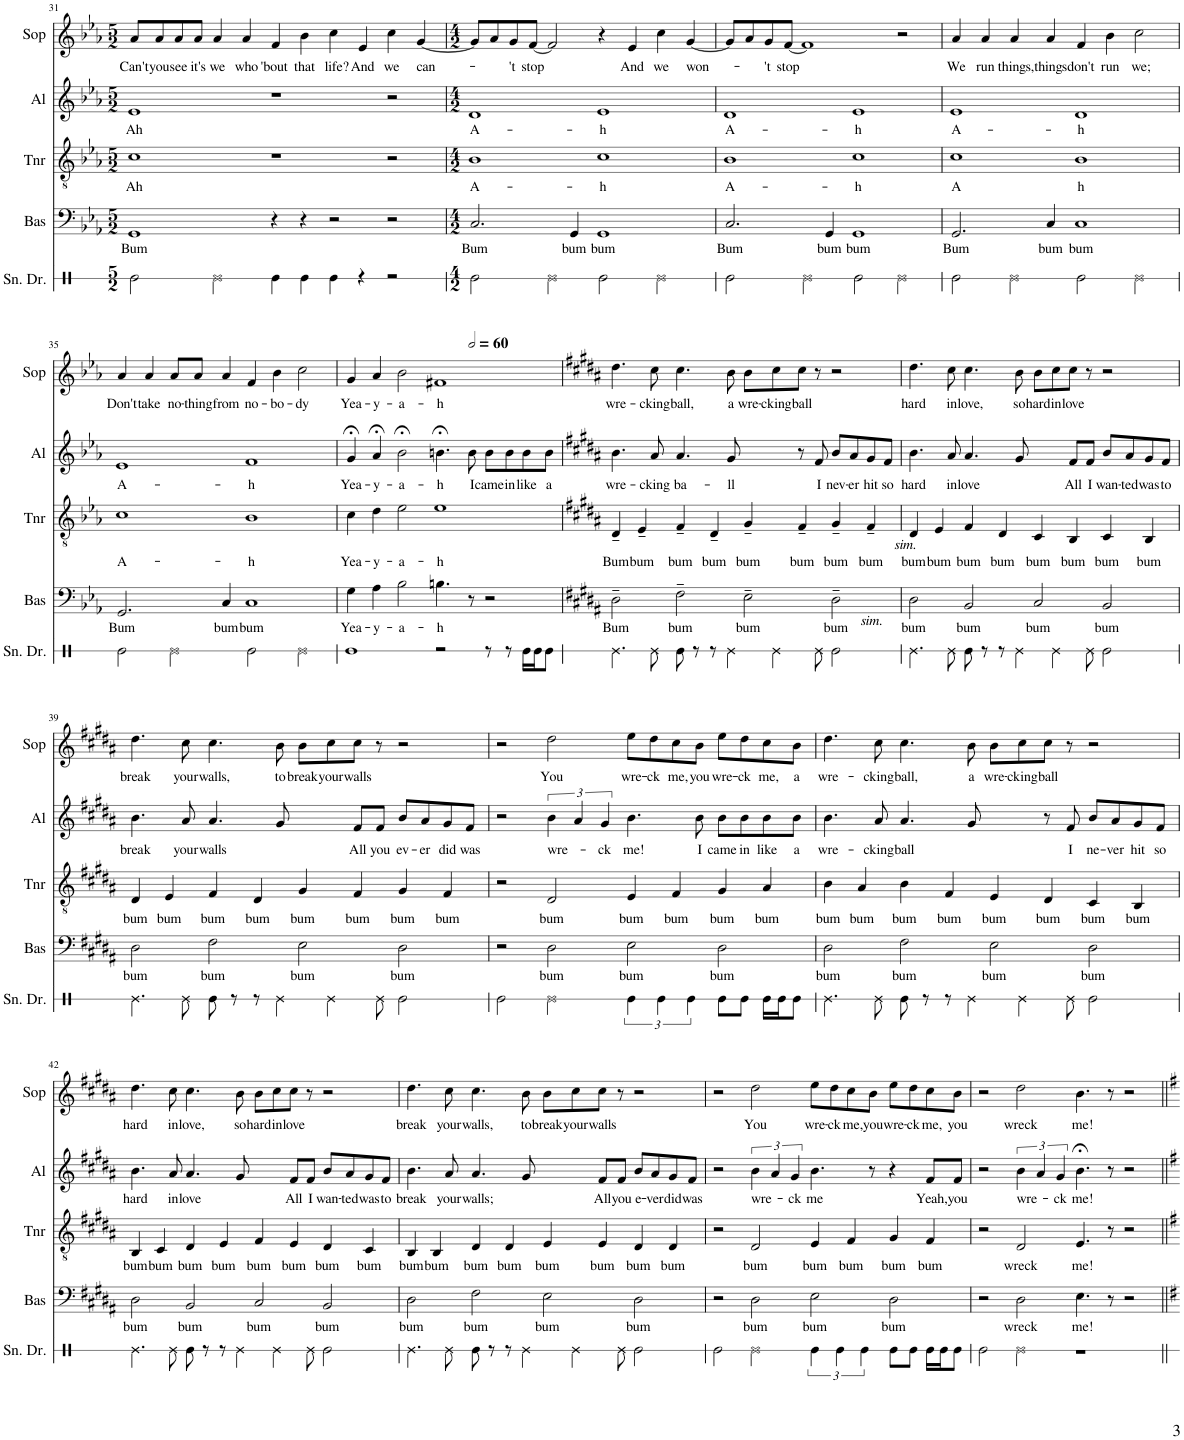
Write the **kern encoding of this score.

**kern	**kern	**text	**kern	**text	**kern	**text	**kern	**text
*part5	*part4	*part4	*part3	*part3	*part2	*part2	*part1	*part1
*staff5	*staff4	*staff4	*staff3	*staff3	*staff2	*staff2	*staff1	*staff1
*I"Snare Drum	*I"Bass	*	*I"Tenor	*	*I"Alto	*	*I"Soprano	*
*I'Sn. Dr.	*I'Bas	*	*I'Tnr	*	*I'Al	*	*I'Sop	*
!!LO:PB:g=z
*clefX	*clefF4	*	*clefGv2	*	*clefG2	*	*clefG2	*
*k[]	*k[b-e-a-]	*	*k[b-e-a-]	*	*k[b-e-a-]	*	*k[b-e-a-]	*
*M5/2	*M5/2	*	*M5/2	*	*M5/2	*	*M5/2	*
=31	=31	=31	=31	=31	=31	=31	=31	=31
!	!	!LO:LY:b	!	!LO:LY:b	!	!LO:LY:b	!	!LO:LY:b
2Re\	1GG	Bum	1c	Ah	1e-	Ah	8a-/L	Can't
!	!	!	!	!	!	!	!	!LO:LY:b
.	.	.	.	.	.	.	8a-/	you
!	!	!	!	!	!	!	!	!LO:LY:b
.	.	.	.	.	.	.	8a-/	see
!	!	!	!	!	!	!	!	!LO:LY:b
.	.	.	.	.	.	.	8a-/J	it's
!	!	!	!	!	!	!	!	!LO:LY:b
2Re\	.	.	.	.	.	.	4a-/	we
!	!	!	!	!	!	!	!	!LO:LY:b
.	.	.	.	.	.	.	4a-/	who
!	!	!	!	!	!	!	!	!LO:LY:b
4Re\	4r	.	1r	.	1r	.	4f/	'bout
!	!	!	!	!	!	!	!	!LO:LY:b
4Re\	4r	.	.	.	.	.	4b-\	that
!	!	!	!	!	!	!	!	!LO:LY:b
4Re\	2r	.	.	.	.	.	4cc\	life?
!	!	!	!	!	!	!	!	!LO:LY:b
4r	.	.	.	.	.	.	4e-/	And
!	!	!	!	!	!	!	!	!LO:LY:b
2r	2r	.	2r	.	2r	.	4cc\	we
!	!	!	!	!	!	!	!	!LO:LY:b
.	.	.	.	.	.	.	[4g/	can-
=32	=32	=32	=32	=32	=32	=32	=32	=32
*M4/2	*M4/2	*	*M4/2	*	*M4/2	*	*M4/2	*
!	!	!LO:LY:b	!	!LO:LY:b	!	!LO:LY:b	!	!
2Re\	2.C/	Bum	1B-	A-	1d	A-	8g/L]	.
.	.	.	.	.	.	.	8a-/	.
!	!	!	!	!	!	!	!	!LO:LY:b
.	.	.	.	.	.	.	8g/	-'t
!	!	!	!	!	!	!	!	!LO:LY:b
.	.	.	.	.	.	.	[8f/J	stop
2Re\	.	.	.	.	.	.	2f/]	.
!	!	!LO:LY:b	!	!	!	!	!	!
.	4GG/	bum	.	.	.	.	.	.
!	!	!LO:LY:b	!	!LO:LY:b	!	!LO:LY:b	!	!
2Re\	1GG	bum	1c	-h	1e-	-h	4r	.
!	!	!	!	!	!	!	!	!LO:LY:b
.	.	.	.	.	.	.	4e-/	And
!	!	!	!	!	!	!	!	!LO:LY:b
2Re\	.	.	.	.	.	.	4cc\	we
!	!	!	!	!	!	!	!	!LO:LY:b
.	.	.	.	.	.	.	[4g/	won-
=33	=33	=33	=33	=33	=33	=33	=33	=33
!	!	!LO:LY:b	!	!LO:LY:b	!	!LO:LY:b	!	!
2Re\	2.C/	Bum	1B-	A-	1d	A-	8g/L]	.
.	.	.	.	.	.	.	8a-/	.
!	!	!	!	!	!	!	!	!LO:LY:b
.	.	.	.	.	.	.	8g/	-'t
!	!	!	!	!	!	!	!	!LO:LY:b
.	.	.	.	.	.	.	[8f/J	stop
2Re\	.	.	.	.	.	.	1f]	.
!	!	!LO:LY:b	!	!	!	!	!	!
.	4GG/	bum	.	.	.	.	.	.
!	!	!LO:LY:b	!	!LO:LY:b	!	!LO:LY:b	!	!
2Re\	1GG	bum	1c	-h	1e-	-h	.	.
2Re\	.	.	.	.	.	.	2r	.
=34	=34	=34	=34	=34	=34	=34	=34	=34
!	!	!LO:LY:b	!	!LO:LY:b	!	!LO:LY:b	!	!LO:LY:b
2Re\	2.GG/	Bum	1c	A	1e-	A-	4a-/	We
!	!	!	!	!	!	!	!	!LO:LY:b
.	.	.	.	.	.	.	4a-/	run
!	!	!	!	!	!	!	!	!LO:LY:b
2Re\	.	.	.	.	.	.	4a-/	things,
!	!	!LO:LY:b	!	!	!	!	!	!LO:LY:b
.	4C/	bum	.	.	.	.	4a-/	things
!	!	!LO:LY:b	!	!LO:LY:b	!	!LO:LY:b	!	!LO:LY:b
2Re\	1C	bum	1B-	h	1d	-h	4f/	don't
!	!	!	!	!	!	!	!	!LO:LY:b
.	.	.	.	.	.	.	4b-\	run
!	!	!	!	!	!	!	!	!LO:LY:b
2Re\	.	.	.	.	.	.	2cc\	we;
!!LO:LB:g=z
=35	=35	=35	=35	=35	=35	=35	=35	=35
!	!	!LO:LY:b	!	!LO:LY:b	!	!LO:LY:b	!	!LO:LY:b
2Re\	2.GG/	Bum	1c	A-	1e-	A-	4a-/	Don't
!	!	!	!	!	!	!	!	!LO:LY:b
.	.	.	.	.	.	.	4a-/	take
!	!	!	!	!	!	!	!	!LO:LY:b
2Re\	.	.	.	.	.	.	8a-/L	no-
!	!	!	!	!	!	!	!	!LO:LY:b
.	.	.	.	.	.	.	8a-/J	-thing
!	!	!LO:LY:b	!	!	!	!	!	!LO:LY:b
.	4C/	bum	.	.	.	.	4a-/	from
!	!	!LO:LY:b	!	!LO:LY:b	!	!LO:LY:b	!	!LO:LY:b
2Re\	1C	bum	1B-	-h	1f	-h	4f/	no-
!	!	!	!	!	!	!	!	!LO:LY:b
.	.	.	.	.	.	.	4b-\	-bo-
!	!	!	!	!	!	!	!	!LO:LY:b
2Re\	.	.	.	.	.	.	2cc\	-dy
=36	=36	=36	=36	=36	=36	=36	=36	=36
!	!	!LO:LY:b	!	!LO:LY:b	!	!LO:LY:b	!	!LO:LY:b
*	*	*	*	*	*	*	*^	*
1Re	4G\	Yea-	4c\	Yea-	4g;</	Yea-	4g/	1ryy	Yea-
!	!	!LO:LY:b	!	!LO:LY:b	!	!LO:LY:b	!	!	!LO:LY:b
.	4A-\	-y-	4d\	-y-	4a-;</	-y-	4a-/	.	-y-
!	!	!LO:LY:b	!	!LO:LY:b	!	!LO:LY:b	!	!	!LO:LY:b
.	2B-\	-a-	2e-\	-a-	2b-;<\	-a-	2b-\	.	-a-
!	!	!LO:LY:b	!	!LO:LY:b	!	!LO:LY:b	!	!	!LO:LY:b
2r	4.Bn\	-h	1e-	-h	4.bn;<\	-h	1f#X	4.ryy	-h
*	*	*	*	*	*	*	*MM120	*	*
!	!	!	!	!	!	!LO:LY:b	!	!	!
.	8r	.	.	.	8b\	I	.	2ryy	.
!	!	!	!	!	!	!LO:LY:b	!	!	!
8r	2r	.	.	.	8b\L	came	.	.	.
!	!	!	!	!	!	!LO:LY:b	!	!	!
8r	.	.	.	.	8b\	in	.	.	.
!	!	!	!	!	!	!LO:LY:b	!	!	!
16Re\LL	.	.	.	.	8b\	like	.	.	.
16Re\J	.	.	.	.	.	.	.	.	.
!	!	!	!	!	!	!LO:LY:b	!	!	!
8Re\J	.	.	.	.	8b\J	a	.	8ryy	.
*	*	*	*	*	*	*	*v	*v	*
=37	=37	=37	=37	=37	=37	=37	=37	=37
*	*k[f#c#g#d#a#]	*	*k[f#c#g#d#a#]	*	*k[f#c#g#d#a#]	*	*k[f#c#g#d#a#]	*
*	*	*	*	*	*	*	*^	*
!	!	!LO:LY:b	!	!LO:LY:b	!	!LO:LY:b	!	!	!LO:LY:b
*	*	*	*	*	*	*	*v	*v	*
4.Re\	2D#~\	Bum	4D#~/	Bum	4.b\	wre-	4.dd#\	wre-
!	!	!	!	!LO:LY:b	!	!	!	!
.	.	.	4E~/	bum	.	.	.	.
!	!	!	!	!	!	!LO:LY:b	!	!LO:LY:b
8Re\	.	.	.	.	8a#/	-cking	8cc#\	-cking
!	!	!LO:LY:b	!	!LO:LY:b	!	!LO:LY:b	!	!LO:LY:b
8Re\	2F#~\	bum	4F#~/	bum	4.a#/	ba-	4.cc#\	ball,
8r	.	.	.	.	.	.	.	.
!	!	!	!	!LO:LY:b	!	!	!	!
8r	.	.	4D#~/	bum	.	.	.	.
!	!	!	!	!	!	!LO:LY:b	!	!LO:LY:b
4Re\	.	.	.	.	8g#/	-ll	8b\	a
!	!	!LO:LY:b	!	!LO:LY:b	!	!	!	!LO:LY:b
.	2E~\	bum	4G#~/	bum	4ryy	.	8b\L	wre-
!	!	!	!	!	!	!	!	!LO:LY:b
4Re\	.	.	.	.	.	.	8cc#\	-cking
!	!	!	!	!LO:LY:b	!	!	!	!LO:LY:b
.	.	.	4F#~/	bum	8r	.	8cc#\J	ball
!	!	!	!	!	!	!LO:LY:b	!	!
8Re\	.	.	.	.	8f#/	I	8r	.
!	!LO:TX:b:i:t=sim.	!	!	!	!	!	!	!
!	!	!LO:LY:b	!	!LO:LY:b	!	!LO:LY:b	!	!
2Re\	2D#~\	bum	4G#~/	bum	8b/L	nev-	2r	.
!	!	!	!	!	!	!LO:LY:b	!	!
.	.	.	.	.	8a#/	-er	.	.
!	!	!	!LO:TX:b:i:t=sim.	!	!	!	!	!
!	!	!	!	!LO:LY:b	!	!LO:LY:b	!	!
.	.	.	4F#~/	bum	8g#/	hit	.	.
!	!	!	!	!	!	!LO:LY:b	!	!
.	.	.	.	.	8f#/J	so	.	.
=38	=38	=38	=38	=38	=38	=38	=38	=38
!	!	!LO:LY:b	!	!LO:LY:b	!	!LO:LY:b	!	!LO:LY:b
4.Re\	2D#\	bum	4D#/	bum	4.b\	hard	4.dd#\	hard
!	!	!	!	!LO:LY:b	!	!	!	!
.	.	.	4E/	bum	.	.	.	.
!	!	!	!	!	!	!LO:LY:b	!	!LO:LY:b
8Re\	.	.	.	.	8a#/	in	8cc#\	in
!	!	!LO:LY:b	!	!LO:LY:b	!	!LO:LY:b	!	!LO:LY:b
8Re\	2BB/	bum	4F#/	bum	4.a#/	love	4.cc#\	love,
8r	.	.	.	.	.	.	.	.
!	!	!	!	!LO:LY:b	!	!	!	!
8r	.	.	4D#/	bum	.	.	.	.
!	!	!	!	!	!	!	!	!LO:LY:b
4Re\	.	.	.	.	8g#/	.	8b\	so
!	!	!LO:LY:b	!	!LO:LY:b	!	!	!	!LO:LY:b
.	2C#/	bum	4C#/	bum	4ryy	.	8b\L	hard
!	!	!	!	!	!	!	!	!LO:LY:b
4Re\	.	.	.	.	.	.	8cc#\	in
!	!	!	!	!LO:LY:b	!	!LO:LY:b	!	!LO:LY:b
.	.	.	4BB/	bum	8f#/L	All	8cc#\J	love
!	!	!	!	!	!	!LO:LY:b	!	!
8Re\	.	.	.	.	8f#/J	I	8r	.
!	!	!LO:LY:b	!	!LO:LY:b	!	!LO:LY:b	!	!
2Re\	2BB/	bum	4C#/	bum	8b/L	wan-	2r	.
!	!	!	!	!	!	!LO:LY:b	!	!
.	.	.	.	.	8a#/	-ted	.	.
!	!	!	!	!LO:LY:b	!	!LO:LY:b	!	!
.	.	.	4BB/	bum	8g#/	was	.	.
!	!	!	!	!	!	!LO:LY:b	!	!
.	.	.	.	.	8f#/J	to	.	.
!!LO:LB:g=z
=39	=39	=39	=39	=39	=39	=39	=39	=39
!	!	!LO:LY:b	!	!LO:LY:b	!	!LO:LY:b	!	!LO:LY:b
4.Re\	2D#\	bum	4D#/	bum	4.b\	break	4.dd#\	break
!	!	!	!	!LO:LY:b	!	!	!	!
.	.	.	4E/	bum	.	.	.	.
!	!	!	!	!	!	!LO:LY:b	!	!LO:LY:b
8Re\	.	.	.	.	8a#/	your	8cc#\	your
!	!	!LO:LY:b	!	!LO:LY:b	!	!LO:LY:b	!	!LO:LY:b
8Re\	2F#\	bum	4F#/	bum	4.a#/	walls	4.cc#\	walls,
8r	.	.	.	.	.	.	.	.
!	!	!	!	!LO:LY:b	!	!	!	!
8r	.	.	4D#/	bum	.	.	.	.
!	!	!	!	!	!	!	!	!LO:LY:b
4Re\	.	.	.	.	8g#/	.	8b\	to
!	!	!LO:LY:b	!	!LO:LY:b	!	!	!	!LO:LY:b
.	2E\	bum	4G#/	bum	4ryy	.	8b\L	break
!	!	!	!	!	!	!	!	!LO:LY:b
4Re\	.	.	.	.	.	.	8cc#\	your
!	!	!	!	!LO:LY:b	!	!LO:LY:b	!	!LO:LY:b
.	.	.	4F#/	bum	8f#/L	All	8cc#\J	walls
!	!	!	!	!	!	!LO:LY:b	!	!
8Re\	.	.	.	.	8f#/J	you	8r	.
!	!	!LO:LY:b	!	!LO:LY:b	!	!LO:LY:b	!	!
2Re\	2D#\	bum	4G#/	bum	8b/L	ev-	2r	.
!	!	!	!	!	!	!LO:LY:b	!	!
.	.	.	.	.	8a#/	-er	.	.
!	!	!	!	!LO:LY:b	!	!LO:LY:b	!	!
.	.	.	4F#/	bum	8g#/	did	.	.
!	!	!	!	!	!	!LO:LY:b	!	!
.	.	.	.	.	8f#/J	was	.	.
=40	=40	=40	=40	=40	=40	=40	=40	=40
2Re\	2r	.	2r	.	2r	.	2r	.
!	!	!LO:LY:b	!	!LO:LY:b	!	!LO:LY:b	!	!LO:LY:b
2Re\	2D#\	bum	2D#/	bum	6b\	wre-	2dd#\	You
.	.	.	.	.	6a#/	.	.	.
!	!	!	!	!	!	!LO:LY:b	!	!
.	.	.	.	.	6g#/	-ck	.	.
!	!	!LO:LY:b	!	!LO:LY:b	!	!LO:LY:b	!	!LO:LY:b
6Re\	2E\	bum	4E/	bum	4.b\	me!	8ee\L	wre-
!	!	!	!	!	!	!	!	!LO:LY:b
.	.	.	.	.	.	.	8dd#\	-ck
6Re\	.	.	.	.	.	.	.	.
!	!	!	!	!LO:LY:b	!	!	!	!LO:LY:b
.	.	.	4F#/	bum	.	.	8cc#\	me,
6Re\	.	.	.	.	.	.	.	.
!	!	!	!	!	!	!LO:LY:b	!	!LO:LY:b
.	.	.	.	.	8b\	I	8b\J	you
!	!	!LO:LY:b	!	!LO:LY:b	!	!LO:LY:b	!	!LO:LY:b
8Re\L	2D#\	bum	4G#/	bum	8b\L	came	8ee\L	wre-
!	!	!	!	!	!	!LO:LY:b	!	!LO:LY:b
8Re\J	.	.	.	.	8b\	in	8dd#\	-ck
!	!	!	!	!LO:LY:b	!	!LO:LY:b	!	!LO:LY:b
16Re\LL	.	.	4A#/	bum	8b\	like	8cc#\	me,
16Re\J	.	.	.	.	.	.	.	.
!	!	!	!	!	!	!LO:LY:b	!	!LO:LY:b
8Re\J	.	.	.	.	8b\J	a	8b\J	a
=41	=41	=41	=41	=41	=41	=41	=41	=41
!	!	!LO:LY:b	!	!LO:LY:b	!	!LO:LY:b	!	!LO:LY:b
4.Re\	2D#\	bum	4B\	bum	4.b\	wre-	4.dd#\	wre-
!	!	!	!	!LO:LY:b	!	!	!	!
.	.	.	4A#/	bum	.	.	.	.
!	!	!	!	!	!	!LO:LY:b	!	!LO:LY:b
8Re\	.	.	.	.	8a#/	-cking	8cc#\	-cking
!	!	!LO:LY:b	!	!LO:LY:b	!	!LO:LY:b	!	!LO:LY:b
8Re\	2F#\	bum	4B\	bum	4.a#/	ball	4.cc#\	ball,
8r	.	.	.	.	.	.	.	.
!	!	!	!	!LO:LY:b	!	!	!	!
8r	.	.	4F#/	bum	.	.	.	.
!	!	!	!	!	!	!	!	!LO:LY:b
4Re\	.	.	.	.	8g#/	.	8b\	a
!	!	!LO:LY:b	!	!LO:LY:b	!	!	!	!LO:LY:b
.	2E\	bum	4E/	bum	4ryy	.	8b\L	wre-
!	!	!	!	!	!	!	!	!LO:LY:b
4Re\	.	.	.	.	.	.	8cc#\	-cking
!	!	!	!	!LO:LY:b	!	!	!	!LO:LY:b
.	.	.	4D#/	bum	8r	.	8cc#\J	ball
!	!	!	!	!	!	!LO:LY:b	!	!
8Re\	.	.	.	.	8f#/	I	8r	.
!	!	!LO:LY:b	!	!LO:LY:b	!	!LO:LY:b	!	!
2Re\	2D#\	bum	4C#/	bum	8b/L	ne-	2r	.
!	!	!	!	!	!	!LO:LY:b	!	!
.	.	.	.	.	8a#/	-ver	.	.
!	!	!	!	!LO:LY:b	!	!LO:LY:b	!	!
.	.	.	4BB/	bum	8g#/	hit	.	.
!	!	!	!	!	!	!LO:LY:b	!	!
.	.	.	.	.	8f#/J	so	.	.
!!LO:LB:g=z
=42	=42	=42	=42	=42	=42	=42	=42	=42
!	!	!LO:LY:b	!	!LO:LY:b	!	!LO:LY:b	!	!LO:LY:b
4.Re\	2D#\	bum	4BB/	bum	4.b\	hard	4.dd#\	hard
!	!	!	!	!LO:LY:b	!	!	!	!
.	.	.	4C#/	bum	.	.	.	.
!	!	!	!	!	!	!LO:LY:b	!	!LO:LY:b
8Re\	.	.	.	.	8a#/	in	8cc#\	in
!	!	!LO:LY:b	!	!LO:LY:b	!	!LO:LY:b	!	!LO:LY:b
8Re\	2BB/	bum	4D#/	bum	4.a#/	love	4.cc#\	love,
8r	.	.	.	.	.	.	.	.
!	!	!	!	!LO:LY:b	!	!	!	!
8r	.	.	4E/	bum	.	.	.	.
!	!	!	!	!	!	!	!	!LO:LY:b
4Re\	.	.	.	.	8g#/	.	8b\	so
!	!	!LO:LY:b	!	!LO:LY:b	!	!	!	!LO:LY:b
.	2C#/	bum	4F#/	bum	4ryy	.	8b\L	hard
!	!	!	!	!	!	!	!	!LO:LY:b
4Re\	.	.	.	.	.	.	8cc#\	in
!	!	!	!	!LO:LY:b	!	!LO:LY:b	!	!LO:LY:b
.	.	.	4E/	bum	8f#/L	All	8cc#\J	love
!	!	!	!	!	!	!LO:LY:b	!	!
8Re\	.	.	.	.	8f#/J	I	8r	.
!	!	!LO:LY:b	!	!LO:LY:b	!	!LO:LY:b	!	!
2Re\	2BB/	bum	4D#/	bum	8b/L	wan-	2r	.
!	!	!	!	!	!	!LO:LY:b	!	!
.	.	.	.	.	8a#/	-ted	.	.
!	!	!	!	!LO:LY:b	!	!LO:LY:b	!	!
.	.	.	4C#/	bum	8g#/	was	.	.
!	!	!	!	!	!	!LO:LY:b	!	!
.	.	.	.	.	8f#/J	to	.	.
=43	=43	=43	=43	=43	=43	=43	=43	=43
!	!	!LO:LY:b	!	!LO:LY:b	!	!LO:LY:b	!	!LO:LY:b
4.Re\	2D#\	bum	4BB/	bum	4.b\	break	4.dd#\	break
!	!	!	!	!LO:LY:b	!	!	!	!
.	.	.	4BB/	bum	.	.	.	.
!	!	!	!	!	!	!LO:LY:b	!	!LO:LY:b
8Re\	.	.	.	.	8a#/	your	8cc#\	your
!	!	!LO:LY:b	!	!LO:LY:b	!	!LO:LY:b	!	!LO:LY:b
8Re\	2F#\	bum	4D#/	bum	4.a#/	walls;	4.cc#\	walls,
8r	.	.	.	.	.	.	.	.
!	!	!	!	!LO:LY:b	!	!	!	!
8r	.	.	4D#/	bum	.	.	.	.
!	!	!	!	!	!	!	!	!LO:LY:b
4Re\	.	.	.	.	8g#/	.	8b\	to
!	!	!LO:LY:b	!	!LO:LY:b	!	!	!	!LO:LY:b
.	2E\	bum	4E/	bum	4ryy	.	8b\L	break
!	!	!	!	!	!	!	!	!LO:LY:b
4Re\	.	.	.	.	.	.	8cc#\	your
!	!	!	!	!LO:LY:b	!	!LO:LY:b	!	!LO:LY:b
.	.	.	4E/	bum	8f#/L	All	8cc#\J	walls
!	!	!	!	!	!	!LO:LY:b	!	!
8Re\	.	.	.	.	8f#/J	you	8r	.
!	!	!LO:LY:b	!	!LO:LY:b	!	!LO:LY:b	!	!
2Re\	2D#\	bum	4D#/	bum	8b/L	e-	2r	.
!	!	!	!	!	!	!LO:LY:b	!	!
.	.	.	.	.	8a#/	-ver	.	.
!	!	!	!	!LO:LY:b	!	!LO:LY:b	!	!
.	.	.	4D#/	bum	8g#/	did	.	.
!	!	!	!	!	!	!LO:LY:b	!	!
.	.	.	.	.	8f#/J	was	.	.
=44	=44	=44	=44	=44	=44	=44	=44	=44
2Re\	2r	.	2r	.	2r	.	2r	.
!	!	!LO:LY:b	!	!LO:LY:b	!	!LO:LY:b	!	!LO:LY:b
2Re\	2D#\	bum	2D#/	bum	6b\	wre-	2dd#\	You
.	.	.	.	.	6a#/	.	.	.
!	!	!	!	!	!	!LO:LY:b	!	!
.	.	.	.	.	6g#/	-ck	.	.
!	!	!LO:LY:b	!	!LO:LY:b	!	!LO:LY:b	!	!LO:LY:b
6Re\	2E\	bum	4E/	bum	4.b\	me	8ee\L	wre-
!	!	!	!	!	!	!	!	!LO:LY:b
.	.	.	.	.	.	.	8dd#\	-ck
6Re\	.	.	.	.	.	.	.	.
!	!	!	!	!LO:LY:b	!	!	!	!LO:LY:b
.	.	.	4F#/	bum	.	.	8cc#\	me,
6Re\	.	.	.	.	.	.	.	.
!	!	!	!	!	!	!	!	!LO:LY:b
.	.	.	.	.	8r	.	8b\J	you
!	!	!LO:LY:b	!	!LO:LY:b	!	!	!	!LO:LY:b
8Re\L	2D#\	bum	4G#/	bum	4r	.	8ee\L	wre-
!	!	!	!	!	!	!	!	!LO:LY:b
8Re\J	.	.	.	.	.	.	8dd#\	-ck
!	!	!	!	!LO:LY:b	!	!LO:LY:b	!	!LO:LY:b
16Re\LL	.	.	4F#/	bum	8f#/L	Yeah,	8cc#\	me,
16Re\J	.	.	.	.	.	.	.	.
!	!	!	!	!	!	!LO:LY:b	!	!LO:LY:b
8Re\J	.	.	.	.	8f#/J	you	8b\J	you
=45	=45	=45	=45	=45	=45	=45	=45	=45
2Re\	2r	.	2r	.	2r	.	2r	.
!	!	!LO:LY:b	!	!LO:LY:b	!	!LO:LY:b	!	!LO:LY:b
2Re\	2D#\	wreck	2D#/	wreck	6b\	wre-	2dd#\	wreck
.	.	.	.	.	6a#/	.	.	.
!	!	!	!	!	!	!LO:LY:b	!	!
.	.	.	.	.	6g#/	-ck	.	.
!	!	!LO:LY:b	!	!LO:LY:b	!	!LO:LY:b	!	!LO:LY:b
1r	4.E\	me!	4.E/	me!	4.b;<\	me!	4.b\	me!
.	8r	.	8r	.	8r	.	8r	.
.	2r	.	2r	.	2r	.	2r	.
=||	=||	=||	=||	=||	=||	=||	=||	=||
*-	*-	*-	*-	*-	*-	*-	*-	*-
